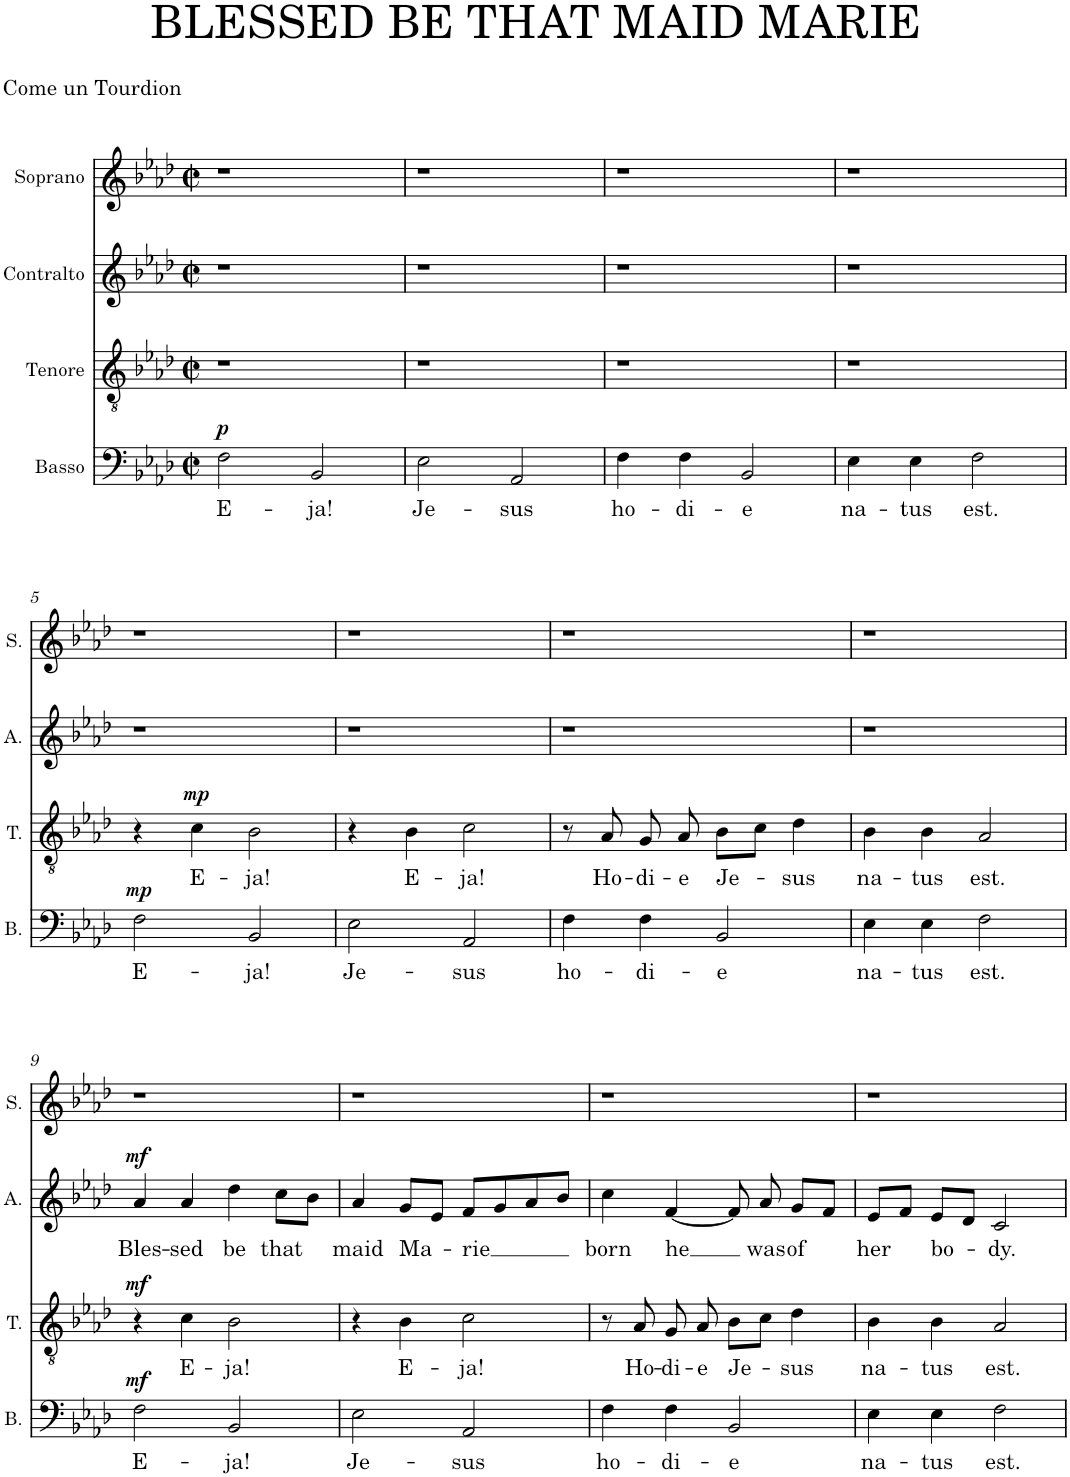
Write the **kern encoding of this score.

**kern	**text	**dynam	**kern	**text	**dynam	**kern	**text	**dynam	**kern
*part4	*part4	*part4	*part3	*part3	*part3	*part2	*part2	*part2	*part1
*staff4	*staff4	*staff4	*staff3	*staff3	*staff3	*staff2	*staff2	*staff2	*staff1
*I"Basso	*	*	*I"Tenore	*	*	*I"Contralto	*	*	*I"Soprano
*I'B.	*	*	*I'T.	*	*	*	*	*	*I'S.
*clefF4	*	*	*clefGv2	*	*	*clefG2	*	*	*clefG2
*k[b-e-a-d-]	*	*	*k[b-e-a-d-]	*	*	*k[b-e-a-d-]	*	*	*k[b-e-a-d-]
*M2/2	*	*	*M2/2	*	*	*M2/2	*	*	*M2/2
*met(c|)	*	*	*met(c|)	*	*	*met(c|)	*	*	*met(c|)
=1	=1	=1	=1	=1	=1	=1	=1	=1	=1
!	!LO:LY:b	!LO:DY:a	!	!	!	!	!	!	!
2F\	E-	p	1r	.	.	1r	.	.	1r
!	!LO:LY:b	!	!	!	!	!	!	!	!
2BB-/	-ja!	.	.	.	.	.	.	.	.
=2	=2	=2	=2	=2	=2	=2	=2	=2	=2
!	!LO:LY:b	!	!	!	!	!	!	!	!
2E-\	Je-	.	1r	.	.	1r	.	.	1r
!	!LO:LY:b	!	!	!	!	!	!	!	!
2AA-/	-sus	.	.	.	.	.	.	.	.
=3	=3	=3	=3	=3	=3	=3	=3	=3	=3
!	!LO:LY:b	!	!	!	!	!	!	!	!
4F\	ho-	.	1r	.	.	1r	.	.	1r
!	!LO:LY:b	!	!	!	!	!	!	!	!
4F\	-di-	.	.	.	.	.	.	.	.
!	!LO:LY:b	!	!	!	!	!	!	!	!
2BB-/	-e	.	.	.	.	.	.	.	.
=4	=4	=4	=4	=4	=4	=4	=4	=4	=4
!	!LO:LY:b	!	!	!	!	!	!	!	!
4E-\	na-	.	1r	.	.	1r	.	.	1r
!	!LO:LY:b	!	!	!	!	!	!	!	!
4E-\	-tus	.	.	.	.	.	.	.	.
!	!LO:LY:b	!	!	!	!	!	!	!	!
2F\	est.	.	.	.	.	.	.	.	.
!!LO:LB:g=z
=5	=5	=5	=5	=5	=5	=5	=5	=5	=5
!	!LO:LY:b	!LO:DY:a	!	!	!	!	!	!	!
2F\	E-	mp	4r	.	.	1r	.	.	1r
!	!	!	!	!LO:LY:b	!LO:DY:a	!	!	!	!
.	.	.	4c\	E-	mp	.	.	.	.
!	!LO:LY:b	!	!	!LO:LY:b	!	!	!	!	!
2BB-/	-ja!	.	2B-\	-ja!	.	.	.	.	.
=6	=6	=6	=6	=6	=6	=6	=6	=6	=6
!	!LO:LY:b	!	!	!	!	!	!	!	!
2E-\	Je-	.	4r	.	.	1r	.	.	1r
!	!	!	!	!LO:LY:b	!	!	!	!	!
.	.	.	4B-\	E-	.	.	.	.	.
!	!LO:LY:b	!	!	!LO:LY:b	!	!	!	!	!
2AA-/	-sus	.	2c\	-ja!	.	.	.	.	.
=7	=7	=7	=7	=7	=7	=7	=7	=7	=7
!	!LO:LY:b	!	!	!	!	!	!	!	!
4F\	ho-	.	8r	.	.	1r	.	.	1r
!	!	!	!	!LO:LY:b	!	!	!	!	!
.	.	.	8A-/	Ho-	.	.	.	.	.
!	!LO:LY:b	!	!	!LO:LY:b	!	!	!	!	!
4F\	-di-	.	8G/	-di-	.	.	.	.	.
!	!	!	!	!LO:LY:b	!	!	!	!	!
.	.	.	8A-/	-e	.	.	.	.	.
!	!LO:LY:b	!	!	!LO:LY:b	!	!	!	!	!
2BB-/	-e	.	8B-\L	Je-	.	.	.	.	.
.	.	.	8c\J	.	.	.	.	.	.
!	!	!	!	!LO:LY:b	!	!	!	!	!
.	.	.	4d-\	-sus	.	.	.	.	.
=8	=8	=8	=8	=8	=8	=8	=8	=8	=8
!	!LO:LY:b	!	!	!LO:LY:b	!	!	!	!	!
4E-\	na-	.	4B-\	na-	.	1r	.	.	1r
!	!LO:LY:b	!	!	!LO:LY:b	!	!	!	!	!
4E-\	-tus	.	4B-\	-tus	.	.	.	.	.
!	!LO:LY:b	!	!	!LO:LY:b	!	!	!	!	!
2F\	est.	.	2A-/	est.	.	.	.	.	.
!!LO:LB:g=z
=9	=9	=9	=9	=9	=9	=9	=9	=9	=9
!	!LO:LY:b	!LO:DY:a	!	!	!LO:DY:a	!	!LO:LY:b	!LO:DY:a	!
2F\	E-	mf	4r	.	mf	4a-/	Bles-	mf	1r
!	!	!	!	!LO:LY:b	!	!	!LO:LY:b	!	!
.	.	.	4c\	E-	.	4a-/	-sed	.	.
!	!LO:LY:b	!	!	!LO:LY:b	!	!	!LO:LY:b	!	!
2BB-/	-ja!	.	2B-\	-ja!	.	4dd-\	be	.	.
!	!	!	!	!	!	!	!LO:LY:b	!	!
.	.	.	.	.	.	8cc\L	that	.	.
.	.	.	.	.	.	8b-\J	.	.	.
=10	=10	=10	=10	=10	=10	=10	=10	=10	=10
!	!LO:LY:b	!	!	!	!	!	!LO:LY:b	!	!
2E-\	Je-	.	4r	.	.	4a-/	maid	.	1r
!	!	!	!	!LO:LY:b	!	!	!LO:LY:b	!	!
.	.	.	4B-\	E-	.	8g/L	Ma-	.	.
.	.	.	.	.	.	8e-/J	.	.	.
!	!LO:LY:b	!	!	!LO:LY:b	!	!	!LO:LY:b	!	!
2AA-/	-sus	.	2c\	-ja!	.	8f/L	-rie	.	.
.	.	.	.	.	.	8g/	.	.	.
.	.	.	.	.	.	8a-/	.	.	.
.	.	.	.	.	.	8b-/J	.	.	.
=11	=11	=11	=11	=11	=11	=11	=11	=11	=11
!	!LO:LY:b	!	!	!	!	!	!LO:LY:b	!	!
4F\	ho-	.	8r	.	.	4cc\	born	.	1r
!	!	!	!	!LO:LY:b	!	!	!	!	!
.	.	.	8A-/	Ho-	.	.	.	.	.
!	!LO:LY:b	!	!	!LO:LY:b	!	!	!LO:LY:b	!	!
4F\	-di-	.	8G/	-di-	.	[4f/	he	.	.
!	!	!	!	!LO:LY:b	!	!	!	!	!
.	.	.	8A-/	-e	.	.	.	.	.
!	!LO:LY:b	!	!	!LO:LY:b	!	!	!	!	!
2BB-/	-e	.	8B-\L	Je-	.	8f/]	.	.	.
!	!	!	!	!	!	!	!LO:LY:b	!	!
.	.	.	8c\J	.	.	8a-/	was	.	.
!	!	!	!	!LO:LY:b	!	!	!LO:LY:b	!	!
.	.	.	4d-\	-sus	.	8g/L	of	.	.
.	.	.	.	.	.	8f/J	.	.	.
=12	=12	=12	=12	=12	=12	=12	=12	=12	=12
!	!LO:LY:b	!	!	!LO:LY:b	!	!	!LO:LY:b	!	!
4E-\	na-	.	4B-\	na-	.	8e-/L	her	.	1r
.	.	.	.	.	.	8f/J	.	.	.
!	!LO:LY:b	!	!	!LO:LY:b	!	!	!LO:LY:b	!	!
4E-\	-tus	.	4B-\	-tus	.	8e-/L	bo-	.	.
.	.	.	.	.	.	8d-/J	.	.	.
!	!LO:LY:b	!	!	!LO:LY:b	!	!	!LO:LY:b	!	!
2F\	est.	.	2A-/	est.	.	2c/	-dy.	.	.
=	=	=	=	=	=	=	=	=	=
*-	*-	*-	*-	*-	*-	*-	*-	*-	*-
